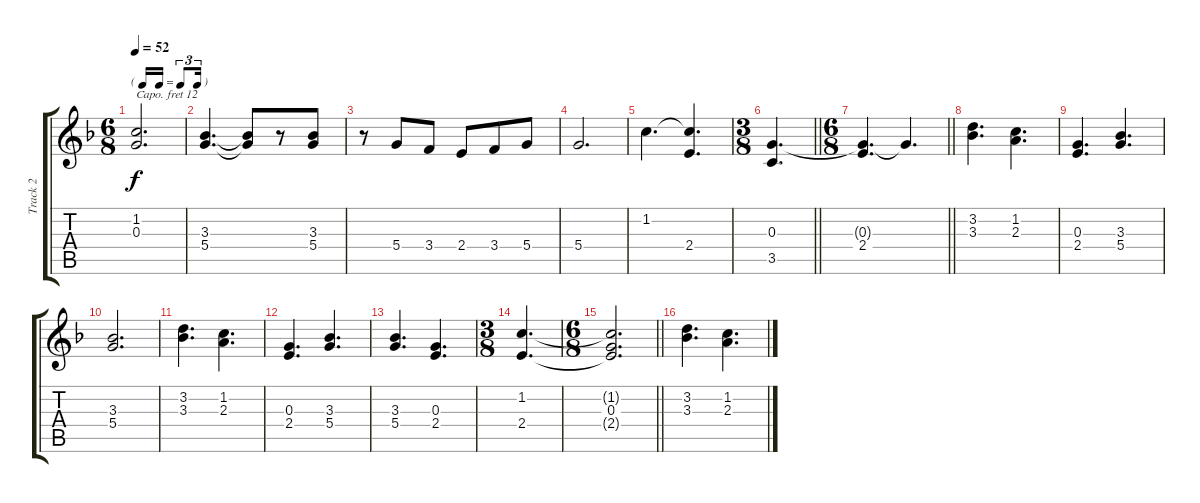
\track ("Track 2" "Track 2") {instrument churchorgan}
\staff {score tabs}
\capo 12
\tuning (E4 B3 G3 D3 A2 E2) {hide}
\ts (6 8)
\tf triplet16th
\tempo 52
\clef g2
\ks f
(1.2 0.3).2{d dy f} |
(3.3 5.4).4{d} (3.3{t} 5.4{t}).8 r.8 (3.3 5.4).8 |
r.8 5.4.8 3.4.8 2.4.8 3.4.8 5.4.8 |
5.4.2{d} |
1.2.4{d} (1.2{t} 2.4).4{d} |
\ts (3 8)
\barLineRight lightlight
(0.3 3.5).4{d} |
\ts (6 8)
\barLineRight lightlight
(0.3{t} 2.4).4{d} 0.3{t}.4{d} |
(3.2 3.3).4{d} (1.2 2.3).4{d} |
(0.3 2.4).4{d} (3.3 5.4).4{d} |
(3.3 5.4).2{d} |
(3.2 3.3).4{d} (1.2 2.3).4{d} |
(0.3 2.4).4{d} (3.3 5.4).4{d} |
(3.3 5.4).4{d} (0.3 2.4).4{d} |
\ts (3 8)
(1.2 2.4).4{d} |
\ts (6 8)
\barLineRight lightlight
(1.2{t} 0.3 2.4{t}).2{d} |
(3.2 3.3).4{d} (1.2 2.3).4{d}
